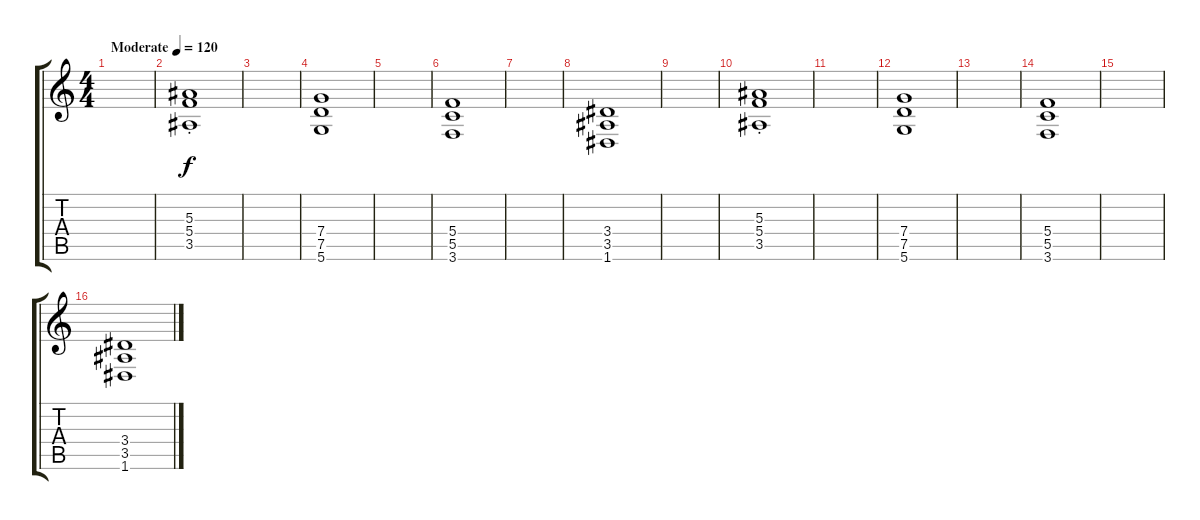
\track (" " " ") {instrument acousticguitarsteel}
\staff {score tabs}
\tuning (D4 A3 F3 C3 G2 D2) {hide}
\ts (4 4)
\tempo (120 "Moderate")
\clef g2
\ks c
|
(5.3 5.4 3.5{st}).1 |
|
(7.4 7.5 5.6).1 |
|
(5.4 5.5 3.6).1 |
|
(3.4 3.5 1.6).1 |
|
(5.3 5.4 3.5{st}).1 |
|
(7.4 7.5 5.6).1 |
|
(5.4 5.5 3.6).1 |
|
(3.4 3.5 1.6).1
